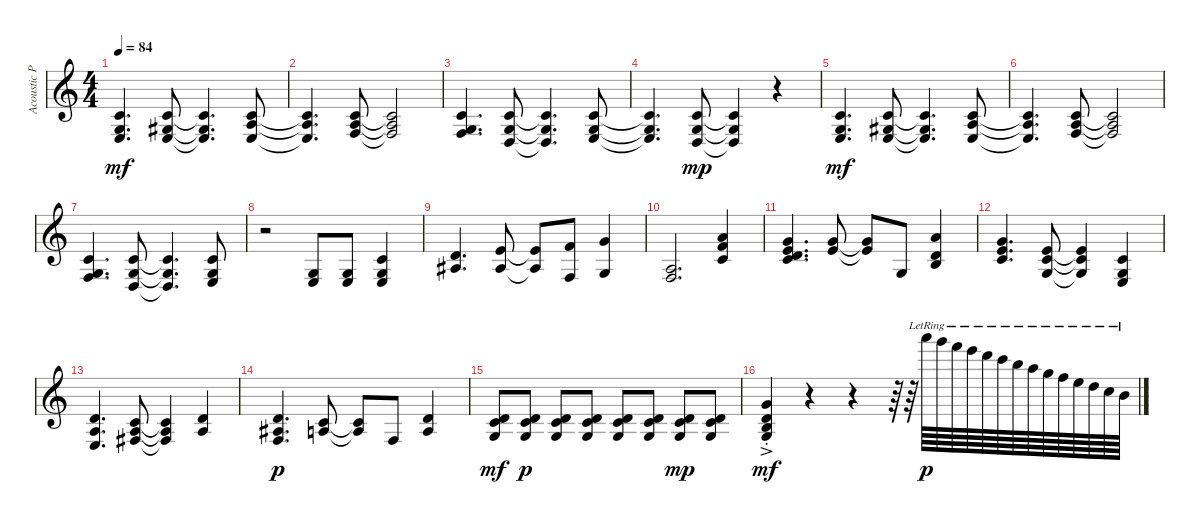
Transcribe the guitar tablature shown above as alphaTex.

\track ("Acoustic Piano (Staff 1)" "Acoustic P") {instrument acousticgrandpiano}
\staff {score}
\tuning (E4 B3 G3 D3 A2 E2 B1) {hide}
\ts (4 4)
\tempo 84
\clef g2
\ks c
(1.2 0.3 2.4).4{d dy mf instrument acousticgrandpiano} (1.2 1.3 2.4).8 (1.2{t} 1.3{t} 2.4{t}).4{d} (1.2 2.3 2.4).8 |
(1.2{t} 2.3{t} 2.4{t}).4{d} (1.2 2.3 3.4).8 (1.2{t} 2.3{t} 3.4{t}).2 |
(1.2 0.3 3.4).4{d} (1.2 0.3 0.4).8 (1.2{t} 0.3{t} 0.4{t}).4{d} (1.2 0.3 2.4).8 |
(1.2{t} 0.3{t} 2.4{t}).4{d} (1.2 0.3 0.4).8{dy mp} (1.2{t} 0.3{t} 0.4{t}).4 r.4 |
(1.2 0.3 2.4).4{d dy mf} (1.2 1.3 2.4).8 (1.2{t} 1.3{t} 2.4{t}).4{d} (1.2 2.3 2.4).8 |
(1.2{t} 2.3{t} 2.4{t}).4{d} (1.2 2.3 3.4).8 (1.2{t} 2.3{t} 3.4{t}).2 |
(1.2 0.3 3.4).4{d} (1.2 0.3 0.4).8 (1.2{t} 0.3{t} 0.4{t}).4{d} (1.2 0.3 2.4).8 |
r.2 (0.3 2.4).8 (0.3 2.4).8 (1.2 0.3 2.4).4 |
(3.2 3.3).4{d} (0.1 3.3).8 (0.1{t} 3.3{t}).8 (1.1 3.4).8 (3.1 0.3).4 |
(2.3 3.4).2{d} (1.1 1.2 14.3).4 |
(0.1 1.2 7.3 17.4).4{d} (0.1 8.2).8 (0.1{t} 8.2{t}).8 0.3.8 (5.1 0.2 7.3).4 |
(0.1 1.2 12.3).4{d} (0.1 1.2 0.3).8 (0.1{t} 1.2{t} 0.3{t}).4 (1.2 0.3 2.4).4 |
(3.2 2.3 2.4).4{d} (1.2 2.3 4.4).8 (1.2{t} 2.3{t} 4.4{t}).4 (3.2 2.3).4 |
(3.2 3.3 3.4).4{d dy p} (1.2 2.3).8 (1.2{t} 2.3{t}).8 3.4.8 (3.2 2.3).4 |
(3.2 0.3 10.4).8{dy mf} (1.2 0.3 12.4).8{dy p} (1.2 0.3 12.4).8 (1.2 0.3 12.4).8 (1.2 0.3 12.4).8 (1.2 0.3 12.4).8 (1.2 0.3 12.4).8{dy mp} (1.2 0.3 12.4).8 |
(3.1{ac st} 0.2{ac st} 0.3{ac st} 12.4{ac st}).4{dy mf} r.4 r.4 r.64 r.64 29.1{lr}.64{dy p} 27.1{lr}.64 25.1{lr}.64 24.1{lr}.64 22.1{lr}.64 20.1{lr}.64 19.1{lr}.64 17.1{lr}.64 15.1{lr}.64 13.1{lr}.64 12.1{lr}.64 10.1{lr}.64 8.1{lr}.64 7.1{lr}.64
